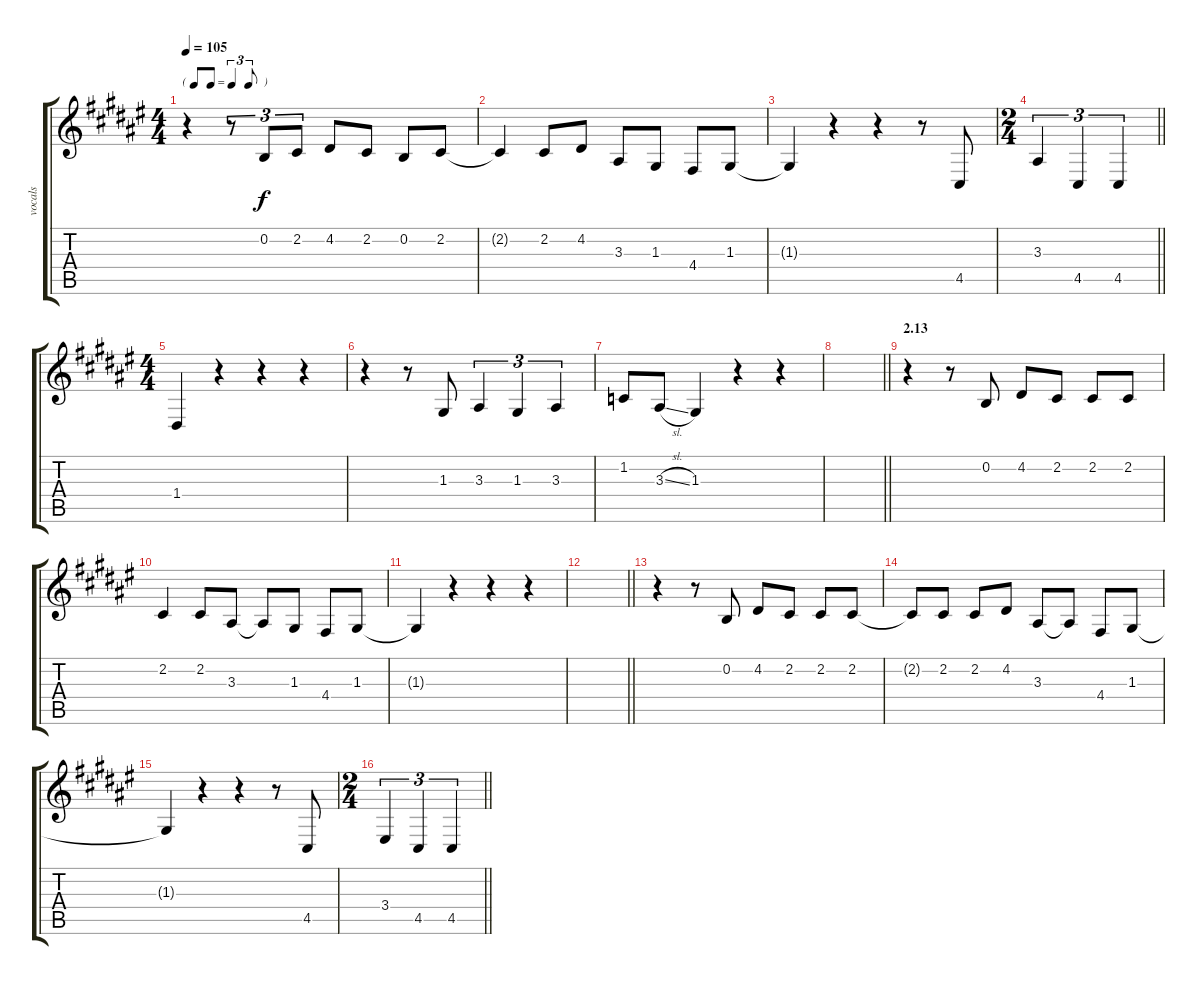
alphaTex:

\track ("vocals" "vocals") {instrument clarinet}
\staff {score tabs}
\tuning (E4 B3 G3 D3 A2 E2) {hide}
\ts (4 4)
\tf triplet8th
\tempo 105
\clef g2
\ks d#minor
r.4{dy f} r.8{tu (3 2)} 0.2.8{tu (3 2)} 2.2.8{tu (3 2)} 4.2.8 2.2.8 0.2.8 2.2.8 |
\ks f#
2.2{t}.4 2.2.8 4.2.8 3.3.8 1.3.8 4.4.8 1.3.8 |
\ks d#minor
1.3{t}.4 r.4 r.4 r.8 4.5.8 |
\ts (2 4)
\barLineRight lightlight
\ks f#
3.3.4{tu (3 2)} 4.5.4{tu (3 2)} 4.5.4{tu (3 2)} |
\ts (4 4)
\ks d#minor
1.4.4 r.4 r.4 r.4 |
r.4 r.8 1.3.8 3.3.4{tu (3 2)} 1.3.4{tu (3 2)} 3.3.4{tu (3 2)} |
1.2.8 3.3{sl}.8 1.3.4 r.4 r.4 |
\barLineRight lightlight
|
\section ("" "2.13")
\ks f#
r.4 r.8 0.2.8 4.2.8 2.2.8 2.2.8 2.2.8 |
\ks d#minor
2.2.4 2.2.8 3.3.8 3.3{t}.8 1.3.8 4.4.8 1.3.8 |
1.3{t}.4 r.4 r.4 r.4 |
\barLineRight lightlight
|
\ks f#
r.4 r.8 0.2.8 4.2.8 2.2.8 2.2.8 2.2.8 |
\ks d#minor
2.2{t}.8 2.2.8 2.2.8 4.2.8 3.3.8 3.3{t}.8 4.4.8 1.3.8 |
1.3{t}.4 r.4 r.4 r.8 4.5.8 |
\ts (2 4)
\barLineRight lightlight
\ks f#
3.4.4{tu (3 2)} 4.5.4{tu (3 2)} 4.5.4{tu (3 2)}
